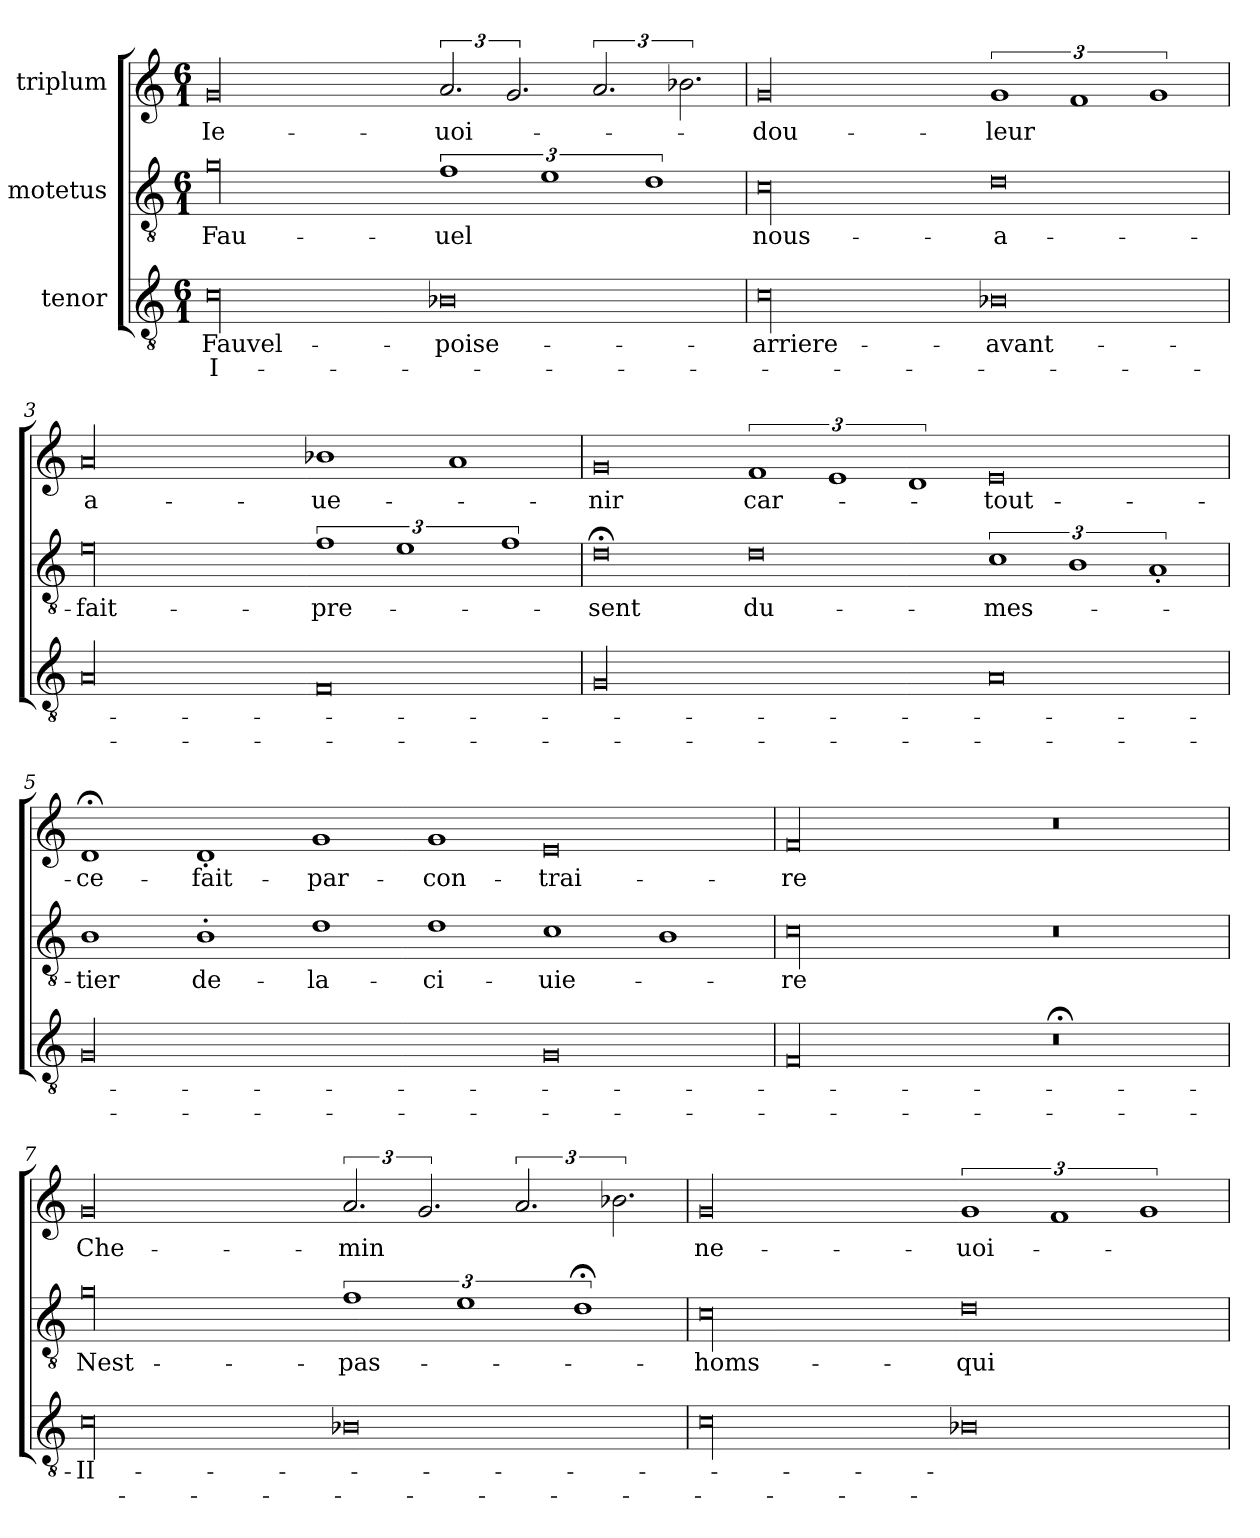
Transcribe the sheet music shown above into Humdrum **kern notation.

**kern	**text	**text	**kern	**text	**kern	**text
*part3	*part3	*part3	*part2	*part2	*part1	*part1
*staff3	*staff3	*staff3	*staff2	*staff2	*staff1	*staff1
*I"tenor	*	*	*I"motetus	*	*I"triplum	*
*clefGv2	*	*	*clefGv2	*	*clefG2	*
*k[]	*	*	*k[]	*	*k[]	*
*C:	*	*	*C:	*	*C:	*
*M6/1	*	*	*M6/1	*	*M6/1	*
=1	=1	=1	=1	=1	=1	=1
00c\	Fauvel-	I-	00g\	Fau-	00g/	Ie-
0B-X\	poise-	.	3%2f\	-uel	3.a/	uoi-
.	.	.	.	.	3.g/	.
.	.	.	3%2e\	.	.	.
.	.	.	.	.	3.a/	.
.	.	.	3%2d\	.	.	.
.	.	.	.	.	3.b-X\	.
=2	=2	=2	=2	=2	=2	=2
00c\	arriere-	.	00c\	nous-	00g/	dou-
0B-X\	avant-	.	0d\	a-	3%2g/	-leur
.	.	.	.	.	3%2f/	.
.	.	.	.	.	3%2g/	.
=3	=3	=3	=3	=3	=3	=3
00A/	.	.	00e\	fait-	00a/	a-
0F/	.	.	3%2f\	pre-	1b-X\	-ue-
.	.	.	3%2e\	.	.	.
.	.	.	.	.	1a/	.
.	.	.	3%2f\	.	.	.
=4	=4	=4	=4	=4	=4	=4
00G/	.	.	0d;<\	-sent	0g/	-nir
.	.	.	0d\	du-	3%2f/	car-
.	.	.	.	.	3%2e/	.
.	.	.	.	.	3%2d/	.
0A/	.	.	3%2c\	mes-	0e/	tout-
.	.	.	3%2B\	.	.	.
.	.	.	3%2A'/	.	.	.
=5	=5	=5	=5	=5	=5	=5
00G/	.	.	1B\	-tier	1d;</	ce-
.	.	.	1B'\	de-	1d'/	fait-
.	.	.	1d\	la-	1g/	par-
.	.	.	1d\	ci-	1g/	con-
0G/	.	.	1c\	-uie-	0e/	-trai-
.	.	.	1B\	.	.	.
=6	=6	=6	=6	=6	=6	=6
00F/	.	.	00c\	-re	00f/	-re
0r;<	.	.	0r	.	0r	.
=7	=7	=7	=7	=7	=7	=7
00c\	II-	.	00g\	Nest-	00g/	Che-
0B-X\	.	.	3%2f\	pas-	3.a/	-min
.	.	.	.	.	3.g/	.
.	.	.	3%2e\	.	.	.
.	.	.	.	.	3.a/	.
.	.	.	3%2d;<\	.	.	.
.	.	.	.	.	3.b-X\	.
=8	=8	=8	=8	=8	=8	=8
00c\	.	.	00c\	homs-	00g/	ne-
0B-X\	.	.	0d\	qui-	3%2g/	uoi-
.	.	.	.	.	3%2f/	.
.	.	.	.	.	3%2g/	.
=	=	=	=	=	=	=
*-	*-	*-	*-	*-	*-	*-
